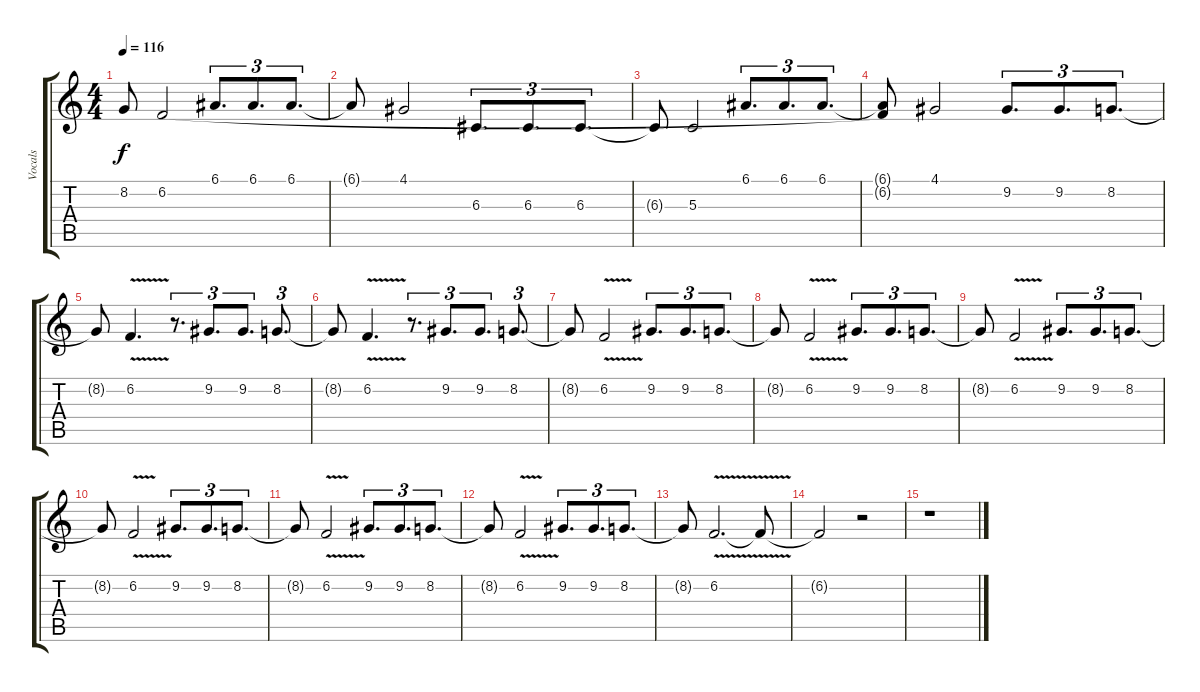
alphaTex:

\track ("Vocals" "Vocals") {instrument lead2sawtooth}
\staff {score tabs}
\tuning (E4 B3 G3 D3 A2 E2) {hide}
\ts (4 4)
\tempo 116
\clef g2
\ks c
8.2{t}.8{dy f} 6.2.2 6.1.8{d tu (3 2)} 6.1.8{d tu (3 2)} 6.1.8{d tu (3 2)} |
6.1{t}.8 4.1.2 6.3.8{d tu (3 2)} 6.3.8{d tu (3 2)} 6.3.8{d tu (3 2)} |
6.3{t}.8 5.3.2 6.1.8{d tu (3 2)} 6.1.8{d tu (3 2)} 6.1.8{d tu (3 2)} |
(6.1{t} 6.2{t}).8 4.1.2 9.2.8{d tu (3 2)} 9.2.8{d tu (3 2)} 8.2.8{d tu (3 2)} |
8.2{t}.8 6.2{v}.4{d} r.8{d tu (3 2)} 9.2.8{d tu (3 2)} 9.2.8{d tu (3 2)} 8.2.8{d tu (3 2)} |
8.2{t}.8 6.2{v}.4{d} r.8{d tu (3 2)} 9.2.8{d tu (3 2)} 9.2.8{d tu (3 2)} 8.2.8{d tu (3 2)} |
8.2{t}.8 6.2{v}.2 9.2.8{d tu (3 2)} 9.2.8{d tu (3 2)} 8.2.8{d tu (3 2)} |
8.2{t}.8 6.2{v}.2 9.2.8{d tu (3 2)} 9.2.8{d tu (3 2)} 8.2.8{d tu (3 2)} |
8.2{t}.8 6.2{v}.2 9.2.8{d tu (3 2)} 9.2.8{d tu (3 2)} 8.2.8{d tu (3 2)} |
8.2{t}.8 6.2{v}.2 9.2.8{d tu (3 2)} 9.2.8{d tu (3 2)} 8.2.8{d tu (3 2)} |
8.2{t}.8 6.2{v}.2 9.2.8{d tu (3 2)} 9.2.8{d tu (3 2)} 8.2.8{d tu (3 2)} |
8.2{t}.8 6.2{v}.2 9.2.8{d tu (3 2)} 9.2.8{d tu (3 2)} 8.2.8{d tu (3 2)} |
8.2{t}.8 6.2{v}.2{d} 6.2{t}.8 |
6.2{t}.2 r.2 |
r.1
